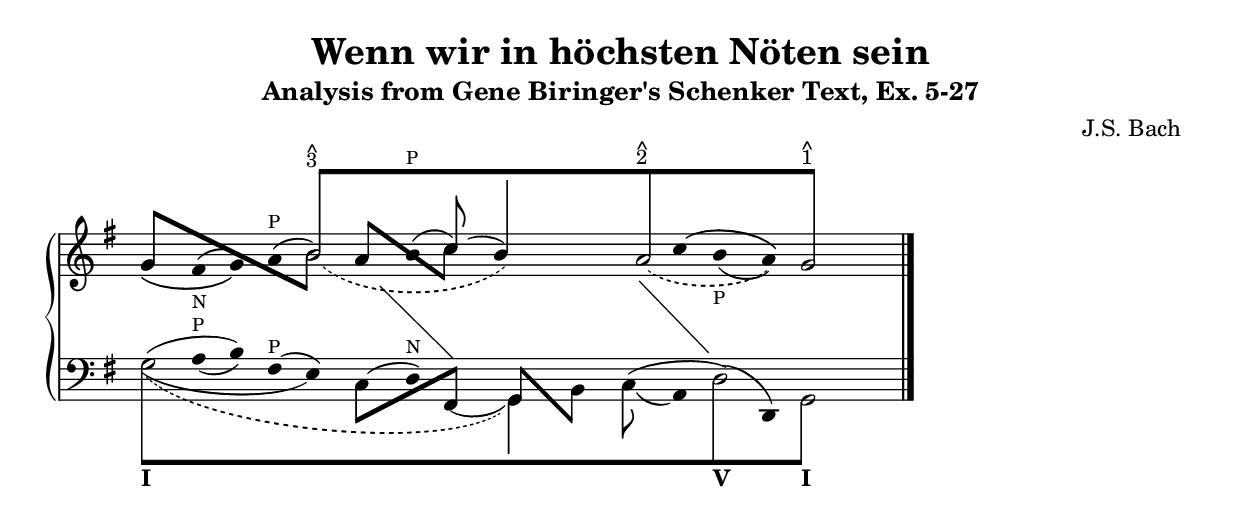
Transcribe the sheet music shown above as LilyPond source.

% -*-coding: utf-8 -*-

\header{
  composer = "J.S. Bach"
  title = "Wenn wir in höchsten Nöten sein"
  subtitle = "Analysis from Gene Biringer's Schenker Text, Ex. 5-27"
% "BWV641"
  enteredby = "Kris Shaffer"
}

%%
%% See http://www.shaffermusic.com/doc/schenker/index.html for more information
%%

I = \once \override NoteColumn #'ignore-collision = ##t

\version "2.11.38"

staffPiano = \new PianoStaff {
  \set Score.timing = ##f
  \set PianoStaff.followVoice = ##t

  <<
    \new Staff = "RH" {  % Right hand
      \clef treble
      \key g \major
      \relative c'' {
	\override Staff.NoteCollision
	#'merge-differently-headed = ##t
	<<
	  {
	    \override Beam #'positions = #'(8 . 8)
	    \override NoteHead #'transparent = ##t
	    \override NoteHead #'duration-log = #1
	    s1 b8[^\markup {
	      \override #'(baseline-skip . 0.5)
	      \column { \small {^ 3} }
	    }
	    s4. s1 a8^\markup {
	      \override #'(baseline-skip . 0.5)
	      \column { \small {^ 2} }
	    }
	    s4. s2 g8]^\markup {
	      \override #'(baseline-skip . 0.5)
	      \column { \small {^ 1} }
	    }
	    s4.
	    \revert Beam #'positions
	    \revert NoteHead #'transparent
	    \revert NoteHead #'duration-log
	  }
	  \\
	  {
	    \override Stem #'transparent = ##t
	    s1
	    \once \override Slur #'height-limit = #6
	    \once \override Slur #'extra-offset = #'(1.25 . 0)
	    \slurDashed
	    \I b2_( s2
	    \once \override NoteHead #'transparent = ##t
	    b4) s
	    \once \override Slur #'height-limit = #3.25
	    \once \override Slur #'extra-offset = #'(.75 . 0)
	    a2_( s4
	    \once \override NoteHead #'transparent = ##t
	    a)
	    g2
	    \revert Stem #'transparent
	  }
	  \\
	  \override Staff.NoteCollision
	  #'merge-differently-headed = ##t
	  {
	    \override Beam #'positions = #'(4 . -3.25)
	    \stemUp
	    g8[ s s4 s2
	      \stemDown
	      \once \override NoteHead #'transparent = ##t
	      \I b8] s8
	    \override Beam #'positions = #'(3 . -2.25)
	    \stemUp
	    a8[ s s4
	      \stemDown
	      c8] s s2 s s
	  }
	  \\
	  {
	    \override Stem #'transparent = ##t
	    \override Stem #'length = #0
	    g4_\( fis^(_\markup { \tiny N } g)\)
	    a^(^\markup { \tiny P } b2)
	    b4^(^\markup { \tiny P }
	    \stemUp
	    \revert Stem #'transparent
	    \override Stem #'length = #10
	    c8)^( s
	    \override Stem #'length = #14
	    b4) s s
	    \override Stem #'length = #0
	    \override Stem #'transparent = ##t
	    \once \override Slur #'extra-offset = #'(0 . 0.35)
	    c4^\( b_(_\markup { \tiny P } a)\) s2
	    \revert Stem #'length
	  }
	  \\
	  {
	    \override Stem #'transparent = ##t
	    \override NoteHead #'transparent = ##t
	    \override Stem #'length = #0
	    s1 s4 e4 s
	    \change Staff = "LH"
	    fis,4 s2
	    \revert Stem #'transparent
	    \revert NoteHead #'transparent
	    \revert Stem #'length
	  }
	  \\
	  {
	    \override Stem #'transparent = ##t
	    \override NoteHead #'transparent = ##t
	    \override Stem #'length = #0
	    s1 s s2
	    fis'4 s
	    \change Staff = "LH"
	    g,4 s s2
	    \revert Stem #'transparent
	    \revert NoteHead #'transparent
	    \revert Stem #'length
	  }
	>>
	\bar "|."
      }
    }

    \new Staff = "LH" {  % Left hand
      \clef bass
      \key g \major
      \relative c' {
	\override Staff.NoteCollision
	#'merge-differently-headed = ##t
	<<
	  {
	    \override Beam #'positions = #'(-8 . -8)
	    \override NoteHead #'transparent = ##t
	    \stemDown
	    \I g8[_\markup { \bold I } s4. s1 s s2
	      \I d8_\markup { \bold V } s4.
	      \I g,8]_\markup { \bold I } s4.
	    \revert Beam #'positions
	    \revert NoteHead #'transparent
	  }
	  \\
	  {
	    \override Stem #'transparent = ##t
	    \stemDown
	    \override TextScript #'extra-offset = #'(-11.75 . -12.25)
	    \I g'2 s1 s s2 \I d2 g,2
	    \revert Stem #'transparent
	  }
	  \\
	  {
	    \override Stem #'transparent = ##t
	    \once \override NoteHead #'transparent = ##t
	    \override Stem #'length = #0
	    g'4
	    \once \override TextScript #'padding = #0.25
	    a4_(^\markup { \tiny P } b)
	    fis4^(^\markup { \tiny P } e)
	    \once \override NoteHead #'transparent = ##t
	    \once \override Slur #'height-limit = #1.5
	    c4^(
	    d)^\markup { \tiny N }
	    \once \override NoteHead #'transparent = ##t
	    \once \override Slur #'extra-offset = #'(0 . 0.5)
	    \I fis,4_(
	    \revert Stem #'transparent
	    \override Stem #'length = #10
	    \stemDown
	    g4) s
	    \once \override Slur #'extra-offset = #'(0 . 0.25)
	    \I c8_( s
	    \override Stem #'transparent = ##t
	    \revert Stem #'length
	    a4)
	    \once \override NoteHead #'transparent = ##t
	    \I d4^( d,4) s2
	  }
	  \\
	  {
	    \override Stem #'transparent = ##t
	    \override NoteHead #'transparent = ##t
	    \I g'4^( s b) s2
	    \revert Stem #'transparent
	    \revert NoteHead #'transparent
	    \override Beam #'positions = #'(-4 . 1)
	    \stemDown
	    c,8[ s s4
	      \stemUp
	      fis,8] s
	    \override Beam #'positions = #'(1 . -4)
	    g8[ s
	      \stemDown
	      b8] s
	    \revert Beam #'positions
	    \override Stem #'transparent = ##t
	    \override NoteHead #'transparent = ##t
	    c4^( s d4) s s2
	  }
	  \\
	  {
	    \override Stem #'transparent = ##t
	    \override NoteHead #'transparent = ##t
	    \override Stem #'length = #0
	    \stemDown
	    \once \override Slur #'height-limit = #3
	    \once \override Slur #'extra-offset = #'(0 . 0.25)
	    \I g4_( s2. e4) s2. s2 s1 s2
	    \revert Stem #'transparent
	    \revert NoteHead #'transparent
	  }
	  \\
	  {
	    \override Stem #'transparent = ##t
	    \override NoteHead #'transparent = ##t
	    \slurDashed
	    \once \override Slur #'height-limit = #6.0
	    \once \override Slur #'extra-offset = #'(0.5 . -0.25)
	    \override Stem #'length = #0
	    g4_( s2. s1 g,4) s s1 s2
	    \revert Stem #'transparent
	    \revert NoteHead #'transparent
	  }
	>>
	\bar "|."
      }
    }
  >>
}


\score {
  <<
    \staffPiano
  >>

  \midi {
  }

  \layout {
    indent = 0.0
    ragged-right = ##t
    \context { \Staff \remove "Time_signature_engraver" }
  }
}


\paper {
}
